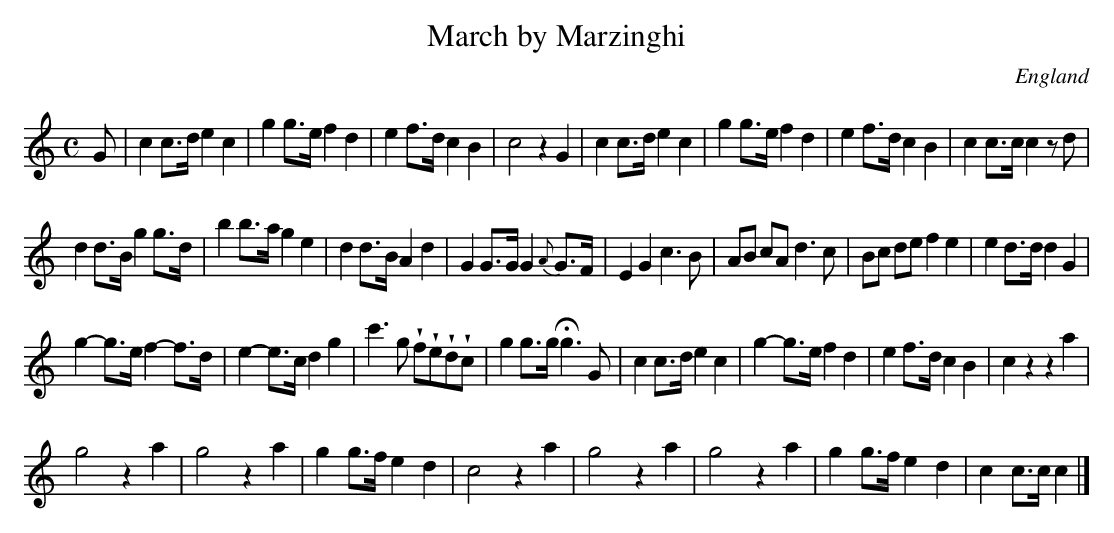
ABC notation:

X:1
T:March by Marzinghi
L:1/8
M:C
O:England
U: T = !wedge!
K:C major
G |\
c2 c>d e2c2 | g2 g>e f2d2 | e2 f>d c2B2 | c4 z2G2 |\
c2 c>d e2c2 | g2 g>e f2d2 | e2 f>d c2B2 | c2c>c c2 zd |
d2 d>B g2 g>d | b2 b>a g2 e2 | d2 d>B A2 d2 | G2 G>G G2 {A}G>F | \
E2 G2  c3B    | AB cA  d3c   | Bc de  f2 e2 | e2 d>d d2 G2 |
g2- g>e f2- f>d | e2- e>c d2 g2 | c'3g   TfTeTdTc | g2 g>g Hg3 G |\
c2 c>d   e2c2   | g2- g>e f2 d2 | e2 f>d c2B2     | c2 z2z2 a2   |
g4 z2 a2 | g4 z2 a2 | g2 g>f e2 d2 | c4 z2 a2 | \
g4 z2 a2 | g4 z2 a2 | g2 g>f e2 d2 | c2 c>c c2 |]
